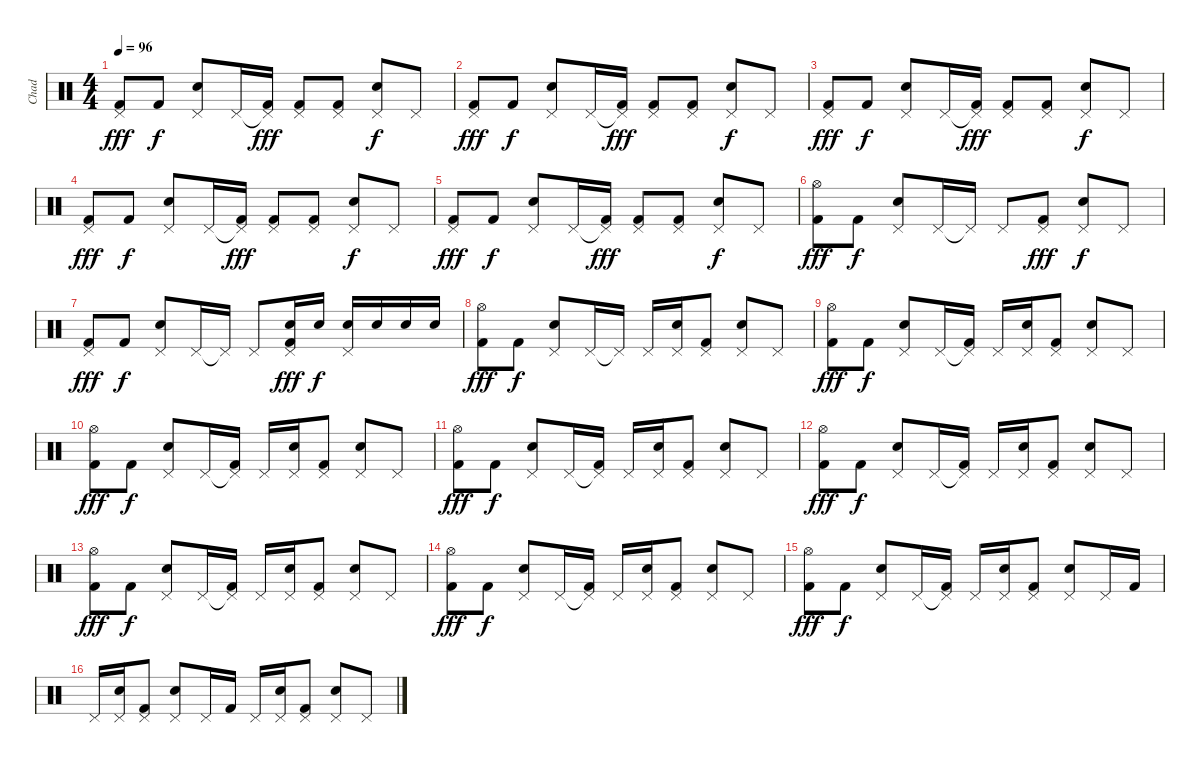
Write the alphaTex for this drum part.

\track ("Chad" "Chad") {instrument percussion}
\staff {score}
\articulation defaults
\ts (4 4)
\tempo 96
\clef neutral
\ks c
("Pedal Hi-Hat (hit)" "Kick (hit) 2").8{dy fff} "Kick (hit) 2".8{dy f} ("Pedal Hi-Hat (hit)" "Snare (hit) 2").8 "Pedal Hi-Hat (hit)".16 ("Pedal Hi-Hat (hit)"{t} "Kick (hit) 2").16{dy fff} ("Pedal Hi-Hat (hit)" "Kick (hit) 2").8 ("Pedal Hi-Hat (hit)" "Kick (hit) 2").8 ("Pedal Hi-Hat (hit)" "Snare (hit) 2").8{dy f} "Pedal Hi-Hat (hit)".8 |
("Pedal Hi-Hat (hit)" "Kick (hit) 2").8{dy fff} "Kick (hit) 2".8{dy f} ("Pedal Hi-Hat (hit)" "Snare (hit) 2").8 "Pedal Hi-Hat (hit)".16 ("Pedal Hi-Hat (hit)"{t} "Kick (hit) 2").16{dy fff} ("Pedal Hi-Hat (hit)" "Kick (hit) 2").8 ("Pedal Hi-Hat (hit)" "Kick (hit) 2").8 ("Pedal Hi-Hat (hit)" "Snare (hit) 2").8{dy f} "Pedal Hi-Hat (hit)".8 |
("Pedal Hi-Hat (hit)" "Kick (hit) 2").8{dy fff} "Kick (hit) 2".8{dy f} ("Pedal Hi-Hat (hit)" "Snare (hit) 2").8 "Pedal Hi-Hat (hit)".16 ("Pedal Hi-Hat (hit)"{t} "Kick (hit) 2").16{dy fff} ("Pedal Hi-Hat (hit)" "Kick (hit) 2").8 ("Pedal Hi-Hat (hit)" "Kick (hit) 2").8 ("Pedal Hi-Hat (hit)" "Snare (hit) 2").8{dy f} "Pedal Hi-Hat (hit)".8 |
("Pedal Hi-Hat (hit)" "Kick (hit) 2").8{dy fff} "Kick (hit) 2".8{dy f} ("Pedal Hi-Hat (hit)" "Snare (hit) 2").8 "Pedal Hi-Hat (hit)".16 ("Pedal Hi-Hat (hit)"{t} "Kick (hit) 2").16{dy fff} ("Pedal Hi-Hat (hit)" "Kick (hit) 2").8 ("Pedal Hi-Hat (hit)" "Kick (hit) 2").8 ("Pedal Hi-Hat (hit)" "Snare (hit) 2").8{dy f} "Pedal Hi-Hat (hit)".8 |
("Pedal Hi-Hat (hit)" "Kick (hit) 2").8{dy fff} "Kick (hit) 2".8{dy f} ("Pedal Hi-Hat (hit)" "Snare (hit) 2").8 "Pedal Hi-Hat (hit)".16 ("Pedal Hi-Hat (hit)"{t} "Kick (hit) 2").16{dy fff} ("Pedal Hi-Hat (hit)" "Kick (hit) 2").8 ("Pedal Hi-Hat (hit)" "Kick (hit) 2").8 ("Pedal Hi-Hat (hit)" "Snare (hit) 2").8{dy f} "Pedal Hi-Hat (hit)".8 |
("Hi-Hat (open)" "Kick (hit) 2").8{dy fff} "Kick (hit) 2".8{dy f} ("Pedal Hi-Hat (hit)" "Snare (hit) 2").8 "Pedal Hi-Hat (hit)".16 "Pedal Hi-Hat (hit)"{t}.16 "Pedal Hi-Hat (hit)".8 ("Pedal Hi-Hat (hit)" "Kick (hit) 2").8{dy fff} ("Pedal Hi-Hat (hit)" "Snare (hit) 2").8{dy f} "Pedal Hi-Hat (hit)".8 |
("Pedal Hi-Hat (hit)" "Kick (hit) 2").8{dy fff} "Kick (hit) 2".8{dy f} ("Pedal Hi-Hat (hit)" "Snare (hit) 2").8 "Pedal Hi-Hat (hit)".16 "Pedal Hi-Hat (hit)"{t}.16 "Pedal Hi-Hat (hit)".8 ("Pedal Hi-Hat (hit)" "Snare (hit) 2" "Kick (hit) 2").16{dy fff} "Snare (hit) 2".16{dy f} ("Pedal Hi-Hat (hit)" "Snare (hit) 2").16 "Snare (hit) 2".16 "Snare (hit) 2".16 "Snare (hit) 2".16 |
("Hi-Hat (open)" "Kick (hit) 2").8{dy fff} "Kick (hit) 2".8{dy f} ("Pedal Hi-Hat (hit)" "Snare (hit) 2").8 "Pedal Hi-Hat (hit)".16 "Pedal Hi-Hat (hit)"{t}.16 "Pedal Hi-Hat (hit)".16 ("Pedal Hi-Hat (hit)" "Snare (hit) 2").16 ("Pedal Hi-Hat (hit)" "Kick (hit) 2").8 ("Pedal Hi-Hat (hit)" "Snare (hit) 2").8 "Pedal Hi-Hat (hit)".8 |
("Hi-Hat (open)" "Kick (hit) 2").8{dy fff} "Kick (hit) 2".8{dy f} ("Pedal Hi-Hat (hit)" "Snare (hit) 2").8 "Pedal Hi-Hat (hit)".16 ("Pedal Hi-Hat (hit)"{t} "Kick (hit) 2").16 "Pedal Hi-Hat (hit)".16 ("Pedal Hi-Hat (hit)" "Snare (hit) 2").16 ("Pedal Hi-Hat (hit)" "Kick (hit) 2").8 ("Pedal Hi-Hat (hit)" "Snare (hit) 2").8 "Pedal Hi-Hat (hit)".8 |
("Hi-Hat (open)" "Kick (hit) 2").8{dy fff} "Kick (hit) 2".8{dy f} ("Pedal Hi-Hat (hit)" "Snare (hit) 2").8 "Pedal Hi-Hat (hit)".16 ("Pedal Hi-Hat (hit)"{t} "Kick (hit) 2").16 "Pedal Hi-Hat (hit)".16 ("Pedal Hi-Hat (hit)" "Snare (hit) 2").16 ("Pedal Hi-Hat (hit)" "Kick (hit) 2").8 ("Pedal Hi-Hat (hit)" "Snare (hit) 2").8 "Pedal Hi-Hat (hit)".8 |
("Hi-Hat (open)" "Kick (hit) 2").8{dy fff} "Kick (hit) 2".8{dy f} ("Pedal Hi-Hat (hit)" "Snare (hit) 2").8 "Pedal Hi-Hat (hit)".16 ("Pedal Hi-Hat (hit)"{t} "Kick (hit) 2").16 "Pedal Hi-Hat (hit)".16 ("Pedal Hi-Hat (hit)" "Snare (hit) 2").16 ("Pedal Hi-Hat (hit)" "Kick (hit) 2").8 ("Pedal Hi-Hat (hit)" "Snare (hit) 2").8 "Pedal Hi-Hat (hit)".8 |
("Hi-Hat (open)" "Kick (hit) 2").8{dy fff} "Kick (hit) 2".8{dy f} ("Pedal Hi-Hat (hit)" "Snare (hit) 2").8 "Pedal Hi-Hat (hit)".16 ("Pedal Hi-Hat (hit)"{t} "Kick (hit) 2").16 "Pedal Hi-Hat (hit)".16 ("Pedal Hi-Hat (hit)" "Snare (hit) 2").16 ("Pedal Hi-Hat (hit)" "Kick (hit) 2").8 ("Pedal Hi-Hat (hit)" "Snare (hit) 2").8 "Pedal Hi-Hat (hit)".8 |
("Hi-Hat (open)" "Kick (hit) 2").8{dy fff} "Kick (hit) 2".8{dy f} ("Pedal Hi-Hat (hit)" "Snare (hit) 2").8 "Pedal Hi-Hat (hit)".16 ("Pedal Hi-Hat (hit)"{t} "Kick (hit) 2").16 "Pedal Hi-Hat (hit)".16 ("Pedal Hi-Hat (hit)" "Snare (hit) 2").16 ("Pedal Hi-Hat (hit)" "Kick (hit) 2").8 ("Pedal Hi-Hat (hit)" "Snare (hit) 2").8 "Pedal Hi-Hat (hit)".8 |
("Hi-Hat (open)" "Kick (hit) 2").8{dy fff} "Kick (hit) 2".8{dy f} ("Pedal Hi-Hat (hit)" "Snare (hit) 2").8 "Pedal Hi-Hat (hit)".16 ("Pedal Hi-Hat (hit)"{t} "Kick (hit) 2").16 "Pedal Hi-Hat (hit)".16 ("Pedal Hi-Hat (hit)" "Snare (hit) 2").16 ("Pedal Hi-Hat (hit)" "Kick (hit) 2").8 ("Pedal Hi-Hat (hit)" "Snare (hit) 2").8 "Pedal Hi-Hat (hit)".8 |
("Hi-Hat (open)" "Kick (hit) 2").8{dy fff} "Kick (hit) 2".8{dy f} ("Pedal Hi-Hat (hit)" "Snare (hit) 2").8 "Pedal Hi-Hat (hit)".16 ("Pedal Hi-Hat (hit)"{t} "Kick (hit) 2").16 "Pedal Hi-Hat (hit)".16 ("Pedal Hi-Hat (hit)" "Snare (hit) 2").16 ("Pedal Hi-Hat (hit)" "Kick (hit) 2").8 ("Pedal Hi-Hat (hit)" "Snare (hit) 2").8 "Pedal Hi-Hat (hit)".16 "Kick (hit) 2".16 |
"Pedal Hi-Hat (hit)".16 ("Pedal Hi-Hat (hit)" "Snare (hit) 2").16 ("Pedal Hi-Hat (hit)" "Kick (hit) 2").8 ("Pedal Hi-Hat (hit)" "Snare (hit) 2").8 "Pedal Hi-Hat (hit)".16 "Kick (hit) 2".16 "Pedal Hi-Hat (hit)".16 ("Pedal Hi-Hat (hit)" "Snare (hit) 2").16 ("Pedal Hi-Hat (hit)" "Kick (hit) 2").8 ("Pedal Hi-Hat (hit)" "Snare (hit) 2").8 "Pedal Hi-Hat (hit)".8
